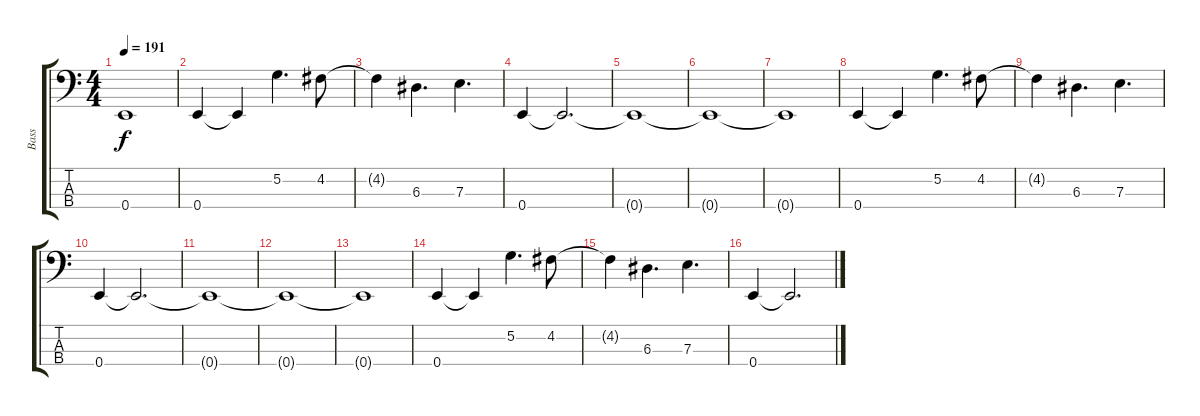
\track ("Bass" "Bass") {instrument electricbassfinger}
\staff {score tabs}
\tuning (G2 D2 A1 E1) {hide}
\ts (4 4)
\tempo 191
\clef f4
\ks c
0.4{t}.1{dy f} |
0.4.4 0.4{t}.4 5.2.4{d} 4.2.8 |
4.2{t}.4 6.3.4{d} 7.3.4{d} |
0.4.4 0.4{t}.2{d} |
0.4{t}.1 |
0.4{t}.1 |
0.4{t}.1 |
0.4.4 0.4{t}.4 5.2.4{d} 4.2.8 |
4.2{t}.4 6.3.4{d} 7.3.4{d} |
0.4.4 0.4{t}.2{d} |
0.4{t}.1 |
0.4{t}.1 |
0.4{t}.1 |
0.4.4 0.4{t}.4 5.2.4{d} 4.2.8 |
4.2{t}.4 6.3.4{d} 7.3.4{d} |
0.4.4 0.4{t}.2{d}
